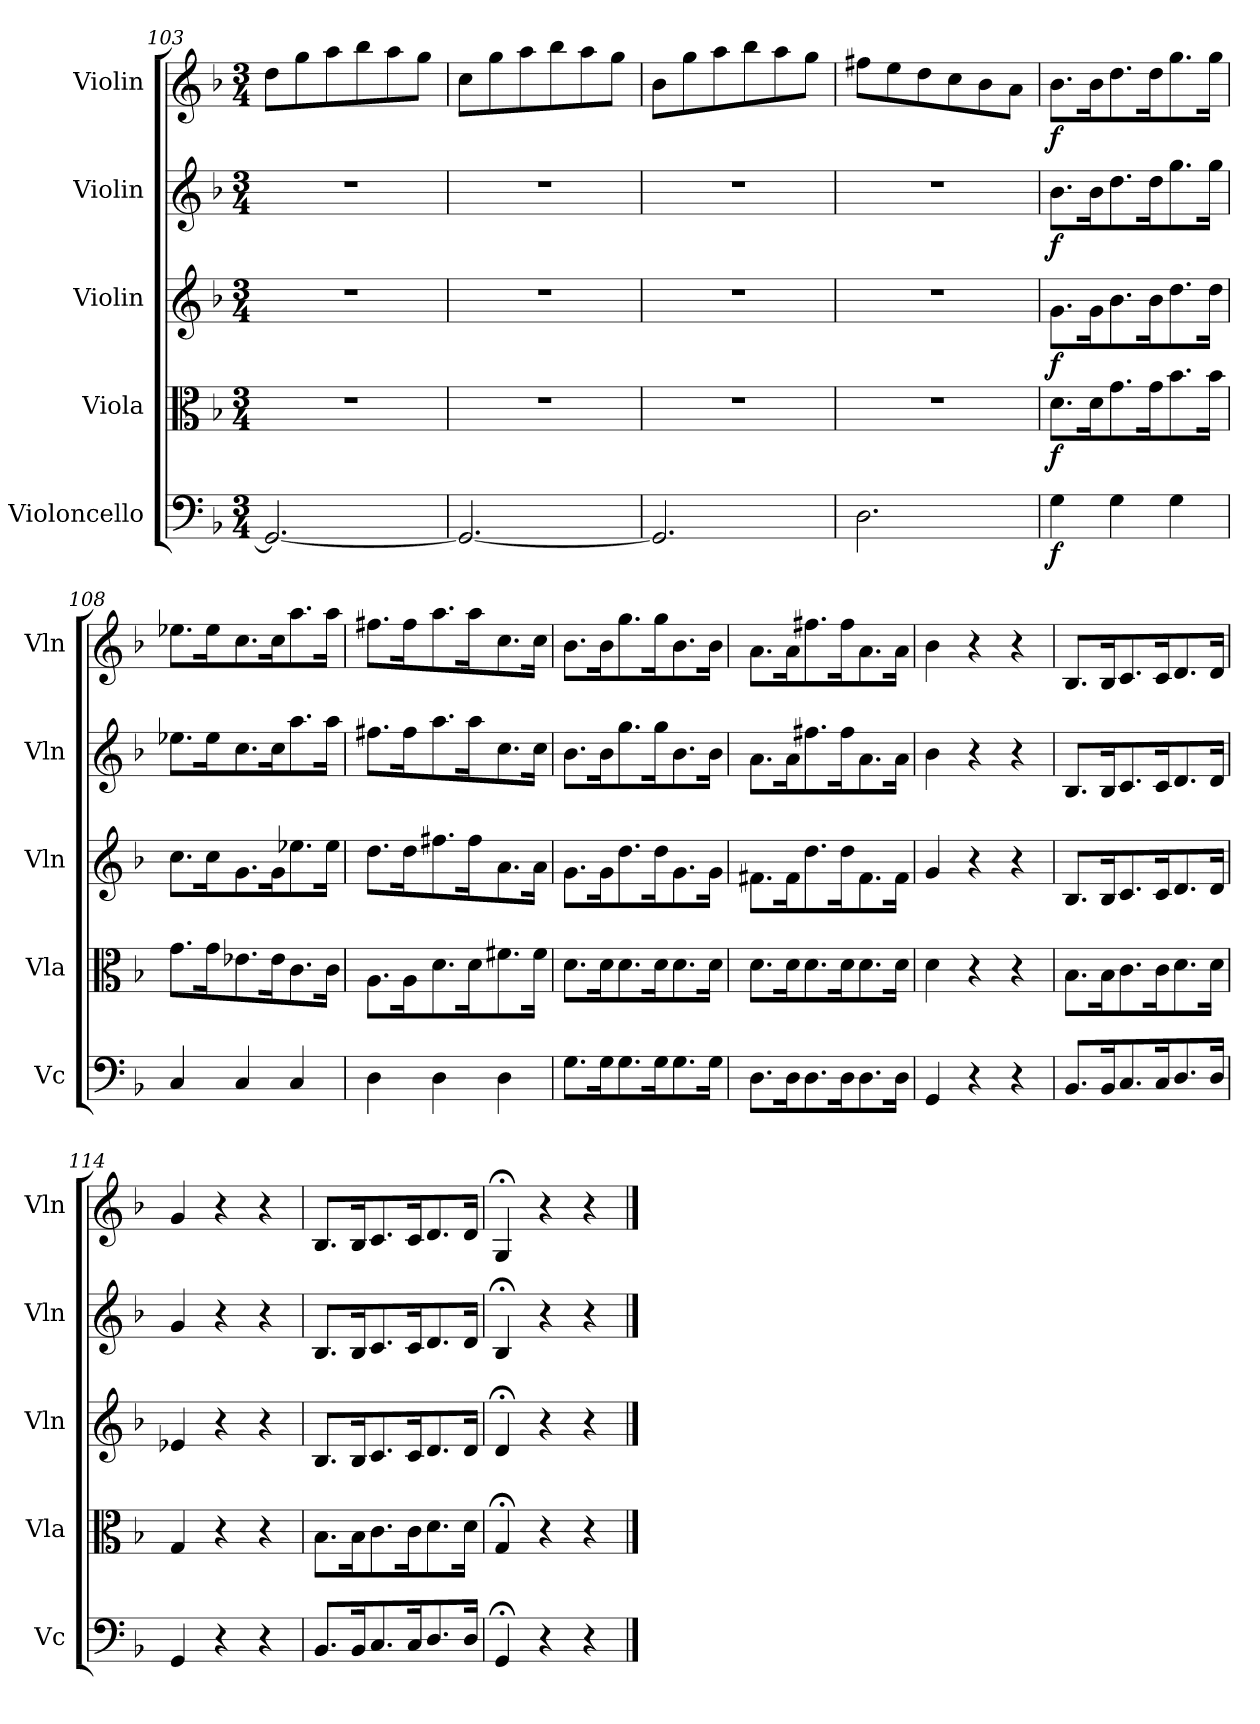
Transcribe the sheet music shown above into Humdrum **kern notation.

**kern	**dynam	**kern	**dynam	**kern	**dynam	**kern	**dynam	**kern	**dynam
*part5	*part5	*part4	*part4	*part3	*part3	*part2	*part2	*part1	*part1
*staff5	*staff5	*staff4	*staff4	*staff3	*staff3	*staff2	*staff2	*staff1	*staff1
*I"Violoncello	*	*I"Viola	*	*I"Violin	*	*I"Violin	*	*I"Violin	*
*I'Vc	*	*I'Vla	*	*I'Vln	*	*I'Vln	*	*I'Vln	*
*clefF4	*	*clefC3	*	*clefG2	*	*clefG2	*	*clefG2	*
*k[b-]	*	*k[b-]	*	*k[b-]	*	*k[b-]	*	*k[b-]	*
*M3/4	*	*M3/4	*	*M3/4	*	*M3/4	*	*M3/4	*
=103	=103	=103	=103	=103	=103	=103	=103	=103	=103
2.GG/_	.	2.r	.	2.r	.	2.r	.	8dd\L	.
.	.	.	.	.	.	.	.	8gg\	.
.	.	.	.	.	.	.	.	8aa\	.
.	.	.	.	.	.	.	.	8bb-\	.
.	.	.	.	.	.	.	.	8aa\	.
.	.	.	.	.	.	.	.	8gg\J	.
=104	=104	=104	=104	=104	=104	=104	=104	=104	=104
2.GG/_	.	2.r	.	2.r	.	2.r	.	8cc\L	.
.	.	.	.	.	.	.	.	8gg\	.
.	.	.	.	.	.	.	.	8aa\	.
.	.	.	.	.	.	.	.	8bb-\	.
.	.	.	.	.	.	.	.	8aa\	.
.	.	.	.	.	.	.	.	8gg\J	.
=105	=105	=105	=105	=105	=105	=105	=105	=105	=105
2.GG/]	.	2.r	.	2.r	.	2.r	.	8b-\L	.
.	.	.	.	.	.	.	.	8gg\	.
.	.	.	.	.	.	.	.	8aa\	.
.	.	.	.	.	.	.	.	8bb-\	.
.	.	.	.	.	.	.	.	8aa\	.
.	.	.	.	.	.	.	.	8gg\J	.
=106	=106	=106	=106	=106	=106	=106	=106	=106	=106
2.D\	.	2.r	.	2.r	.	2.r	.	8ff#X\L	.
.	.	.	.	.	.	.	.	8ee\	.
.	.	.	.	.	.	.	.	8dd\	.
.	.	.	.	.	.	.	.	8cc\	.
.	.	.	.	.	.	.	.	8b-\	.
.	.	.	.	.	.	.	.	8a\J	.
=107	=107	=107	=107	=107	=107	=107	=107	=107	=107
4G\	f	8.d\L	f	8.g\L	f	8.b-\L	f	8.b-\L	f
.	.	16d\K	.	16g\K	.	16b-\K	.	16b-\K	.
4G\	.	8.g\	.	8.b-\	.	8.dd\	.	8.dd\	.
.	.	16g\K	.	16b-\K	.	16dd\K	.	16dd\K	.
4G\	.	8.b-\	.	8.dd\	.	8.gg\	.	8.gg\	.
.	.	16b-\Jk	.	16dd\Jk	.	16gg\Jk	.	16gg\Jk	.
=108	=108	=108	=108	=108	=108	=108	=108	=108	=108
4C/	.	8.g\L	.	8.cc\L	.	8.ee-X\L	.	8.ee-X\L	.
.	.	16g\K	.	16cc\K	.	16ee-\K	.	16ee-\K	.
4C/	.	8.e-X\	.	8.g\	.	8.cc\	.	8.cc\	.
.	.	16e-\K	.	16g\K	.	16cc\K	.	16cc\K	.
4C/	.	8.c\	.	8.ee-X\	.	8.aa\	.	8.aa\	.
.	.	16c\Jk	.	16ee-\Jk	.	16aa\Jk	.	16aa\Jk	.
=109	=109	=109	=109	=109	=109	=109	=109	=109	=109
4D\	.	8.A\L	.	8.dd\L	.	8.ff#X\L	.	8.ff#X\L	.
.	.	16A\K	.	16dd\K	.	16ff#\K	.	16ff#\K	.
4D\	.	8.d\	.	8.ff#X\	.	8.aa\	.	8.aa\	.
.	.	16d\K	.	16ff#\K	.	16aa\K	.	16aa\K	.
4D\	.	8.f#X\	.	8.a\	.	8.cc\	.	8.cc\	.
.	.	16f#\Jk	.	16a\Jk	.	16cc\Jk	.	16cc\Jk	.
=110	=110	=110	=110	=110	=110	=110	=110	=110	=110
8.G\L	.	8.d\L	.	8.g\L	.	8.b-\L	.	8.b-\L	.
16G\K	.	16d\K	.	16g\K	.	16b-\K	.	16b-\K	.
8.G\	.	8.d\	.	8.dd\	.	8.gg\	.	8.gg\	.
16G\K	.	16d\K	.	16dd\K	.	16gg\K	.	16gg\K	.
8.G\	.	8.d\	.	8.g\	.	8.b-\	.	8.b-\	.
16G\Jk	.	16d\Jk	.	16g\Jk	.	16b-\Jk	.	16b-\Jk	.
=111	=111	=111	=111	=111	=111	=111	=111	=111	=111
8.D\L	.	8.d\L	.	8.f#X\L	.	8.a\L	.	8.a\L	.
16D\K	.	16d\K	.	16f#\K	.	16a\K	.	16a\K	.
8.D\	.	8.d\	.	8.dd\	.	8.ff#X\	.	8.ff#X\	.
16D\K	.	16d\K	.	16dd\K	.	16ff#\K	.	16ff#\K	.
8.D\	.	8.d\	.	8.f#\	.	8.a\	.	8.a\	.
16D\Jk	.	16d\Jk	.	16f#\Jk	.	16a\Jk	.	16a\Jk	.
=112	=112	=112	=112	=112	=112	=112	=112	=112	=112
4GG/	.	4d\	.	4g/	.	4b-\	.	4b-\	.
4r	.	4r	.	4r	.	4r	.	4r	.
4r	.	4r	.	4r	.	4r	.	4r	.
=113	=113	=113	=113	=113	=113	=113	=113	=113	=113
8.BB-/L	.	8.B-\L	.	8.B-/L	.	8.B-/L	.	8.B-/L	.
16BB-/K	.	16B-\K	.	16B-/K	.	16B-/K	.	16B-/K	.
8.C/	.	8.c\	.	8.c/	.	8.c/	.	8.c/	.
16C/K	.	16c\K	.	16c/K	.	16c/K	.	16c/K	.
8.D/	.	8.d\	.	8.d/	.	8.d/	.	8.d/	.
16D/Jk	.	16d\Jk	.	16d/Jk	.	16d/Jk	.	16d/Jk	.
=114	=114	=114	=114	=114	=114	=114	=114	=114	=114
4GG/	.	4G/	.	4e-X/	.	4g/	.	4g/	.
4r	.	4r	.	4r	.	4r	.	4r	.
4r	.	4r	.	4r	.	4r	.	4r	.
=115	=115	=115	=115	=115	=115	=115	=115	=115	=115
8.BB-/L	.	8.B-\L	.	8.B-/L	.	8.B-/L	.	8.B-/L	.
16BB-/K	.	16B-\K	.	16B-/K	.	16B-/K	.	16B-/K	.
8.C/	.	8.c\	.	8.c/	.	8.c/	.	8.c/	.
16C/K	.	16c\K	.	16c/K	.	16c/K	.	16c/K	.
8.D/	.	8.d\	.	8.d/	.	8.d/	.	8.d/	.
16D/Jk	.	16d\Jk	.	16d/Jk	.	16d/Jk	.	16d/Jk	.
=116	=116	=116	=116	=116	=116	=116	=116	=116	=116
4GG;</	.	4G;</	.	4d;</	.	4B-;</	.	4G;</	.
4r	.	4r	.	4r	.	4r	.	4r	.
4r	.	4r	.	4r	.	4r	.	4r	.
==	==	==	==	==	==	==	==	==	==
*-	*-	*-	*-	*-	*-	*-	*-	*-	*-
